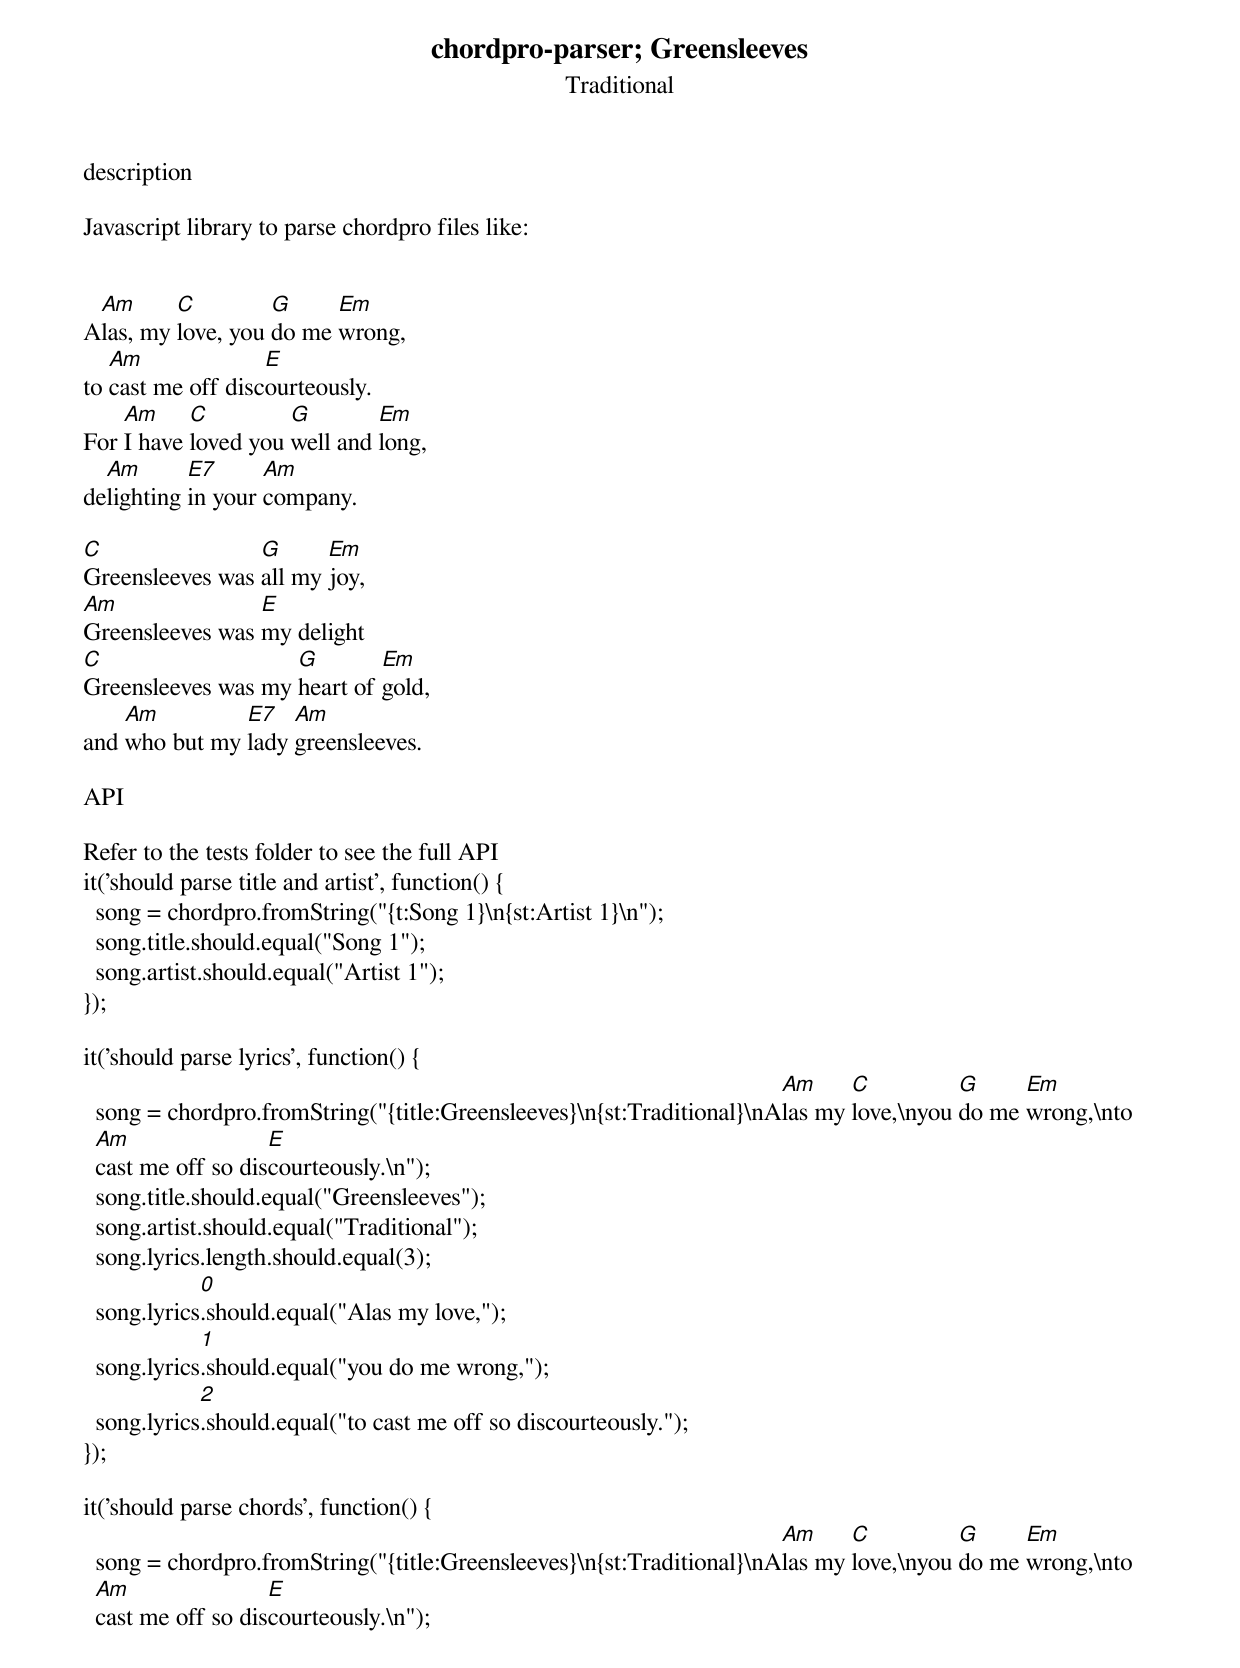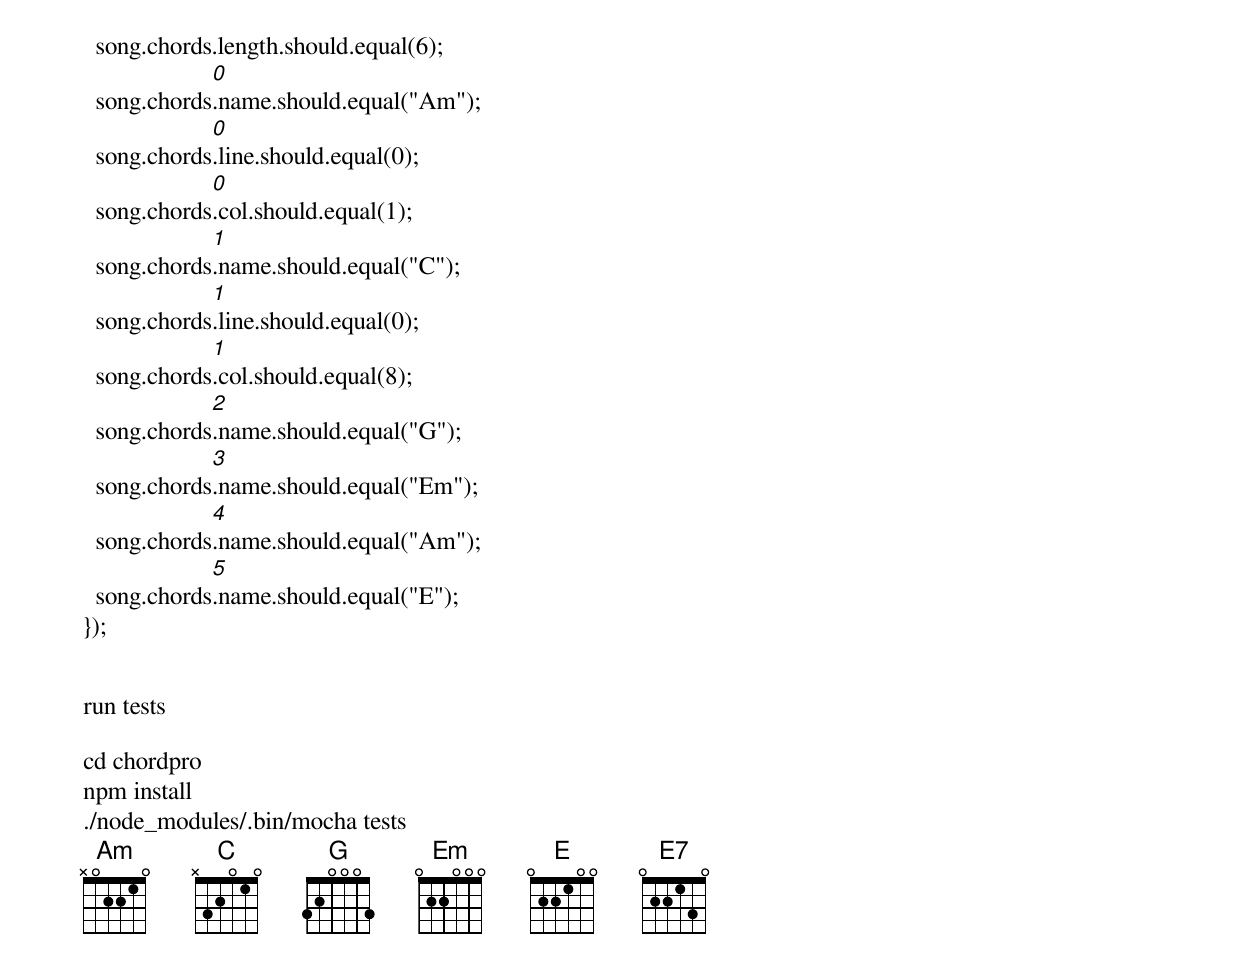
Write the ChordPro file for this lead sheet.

chordpro-parser

description

Javascript library to parse chordpro files like:
{t:Greensleeves}
{st:Traditional}

{define: Am base-fret 0 frets x 0 2 2 1 0}

A[Am]las, my [C]love, you [G]do me [Em]wrong,
to [Am]cast me off disc[E]ourteously.
For [Am]I have [C]loved you [G]well and [Em]long,
de[Am]lighting [E7]in your [Am]company.

[C]Greensleeves was [G]all my [Em]joy,
[Am]Greensleeves was [E]my delight
[C]Greensleeves was my [G]heart of [Em]gold,
and [Am]who but my [E7]lady [Am]greensleeves.

API

Refer to the tests folder to see the full API
it('should parse title and artist', function() {
  song = chordpro.fromString("{t:Song 1}\n{st:Artist 1}\n");
  song.title.should.equal("Song 1");
  song.artist.should.equal("Artist 1");
});

it('should parse lyrics', function() {
  song = chordpro.fromString("{title:Greensleeves}\n{st:Traditional}\nA[Am]las my [C]love,\nyou [G]do me [Em]wrong,\nto [Am]cast me off so dis[E]courteously.\n");
  song.title.should.equal("Greensleeves");
  song.artist.should.equal("Traditional");
  song.lyrics.length.should.equal(3);
  song.lyrics[0].should.equal("Alas my love,");
  song.lyrics[1].should.equal("you do me wrong,");
  song.lyrics[2].should.equal("to cast me off so discourteously.");
});

it('should parse chords', function() {
  song = chordpro.fromString("{title:Greensleeves}\n{st:Traditional}\nA[Am]las my [C]love,\nyou [G]do me [Em]wrong,\nto [Am]cast me off so dis[E]courteously.\n");
  song.chords.length.should.equal(6);
  song.chords[0].name.should.equal("Am");
  song.chords[0].line.should.equal(0);
  song.chords[0].col.should.equal(1);
  song.chords[1].name.should.equal("C");
  song.chords[1].line.should.equal(0);
  song.chords[1].col.should.equal(8);
  song.chords[2].name.should.equal("G");
  song.chords[3].name.should.equal("Em");
  song.chords[4].name.should.equal("Am");
  song.chords[5].name.should.equal("E");
});


run tests

cd chordpro
npm install
./node_modules/.bin/mocha tests
